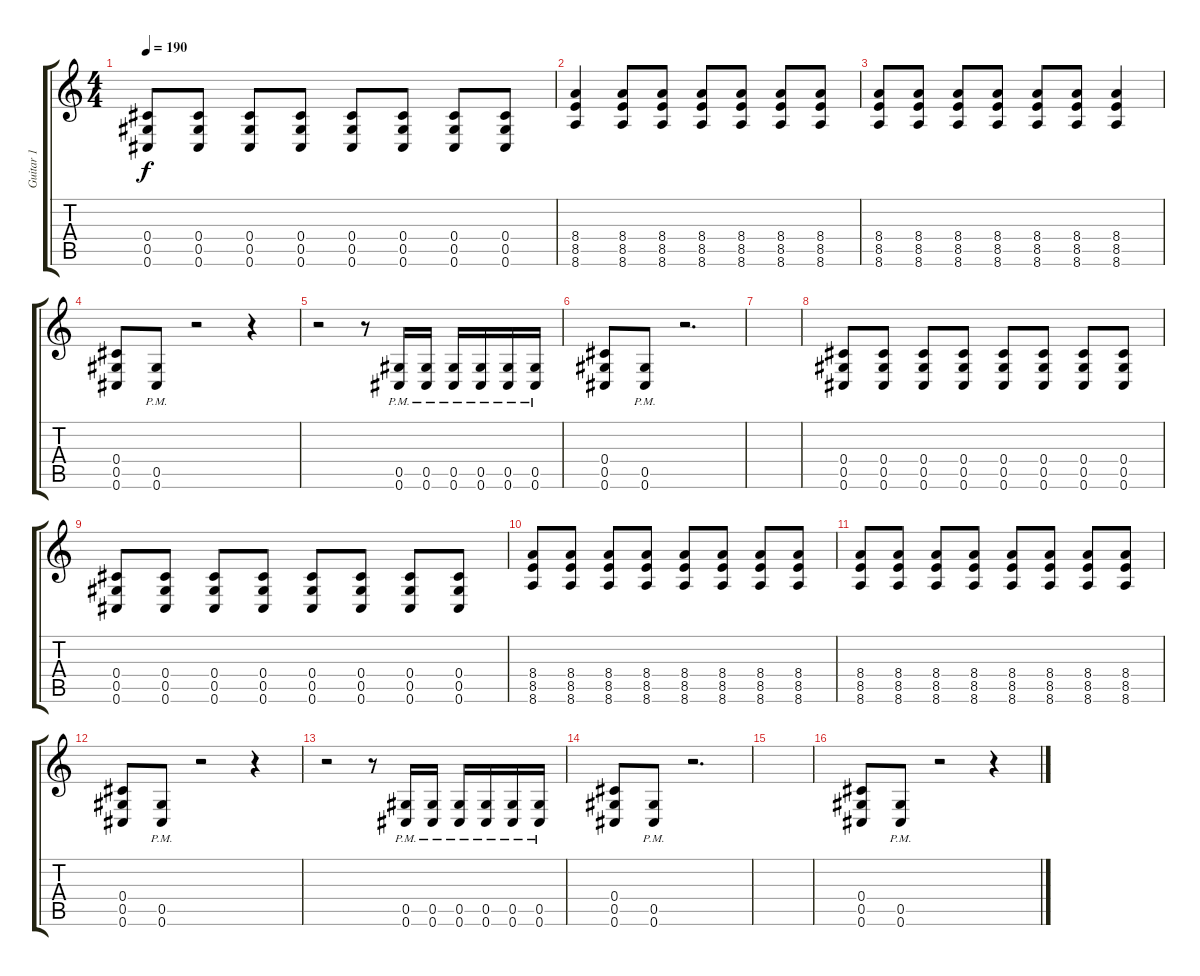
\track ("Guitar 1" "Guitar 1") {instrument overdrivenguitar}
\staff {score tabs}
\tuning (Eb4 Bb3 Gb3 Db3 Ab2 Db2) {hide}
\ts (4 4)
\tempo 190
\clef g2
\ks c
(0.4 0.5 0.6).8{dy f} (0.4 0.5 0.6).8 (0.4 0.5 0.6).8 (0.4 0.5 0.6).8 (0.4 0.5 0.6).8 (0.4 0.5 0.6).8 (0.4 0.5 0.6).8 (0.4 0.5 0.6).8 |
(8.4 8.5 8.6).4 (8.4 8.5 8.6).8 (8.4 8.5 8.6).8 (8.4 8.5 8.6).8 (8.4 8.5 8.6).8 (8.4 8.5 8.6).8 (8.4 8.5 8.6).8 |
(8.4 8.5 8.6).8 (8.4 8.5 8.6).8 (8.4 8.5 8.6).8 (8.4 8.5 8.6).8 (8.4 8.5 8.6).8 (8.4 8.5 8.6).8 (8.4 8.5 8.6).4 |
(0.4 0.5 0.6).8 (0.5{pm} 0.6{pm}).8 r.2 r.4 |
r.2 r.8 (0.5{pm} 0.6{pm}).16 (0.5{pm} 0.6{pm}).16 (0.5{pm} 0.6{pm}).16 (0.5{pm} 0.6{pm}).16 (0.5{pm} 0.6{pm}).16 (0.5{pm} 0.6{pm}).16 |
(0.4 0.5 0.6).8 (0.5{pm} 0.6{pm}).8 r.2{d} |
|
(0.4 0.5 0.6).8 (0.4 0.5 0.6).8 (0.4 0.5 0.6).8 (0.4 0.5 0.6).8 (0.4 0.5 0.6).8 (0.4 0.5 0.6).8 (0.4 0.5 0.6).8 (0.4 0.5 0.6).8 |
(0.4 0.5 0.6).8 (0.4 0.5 0.6).8 (0.4 0.5 0.6).8 (0.4 0.5 0.6).8 (0.4 0.5 0.6).8 (0.4 0.5 0.6).8 (0.4 0.5 0.6).8 (0.4 0.5 0.6).8 |
(8.4 8.5 8.6).8 (8.4 8.5 8.6).8 (8.4 8.5 8.6).8 (8.4 8.5 8.6).8 (8.4 8.5 8.6).8 (8.4 8.5 8.6).8 (8.4 8.5 8.6).8 (8.4 8.5 8.6).8 |
(8.4 8.5 8.6).8 (8.4 8.5 8.6).8 (8.4 8.5 8.6).8 (8.4 8.5 8.6).8 (8.4 8.5 8.6).8 (8.4 8.5 8.6).8 (8.4 8.5 8.6).8 (8.4 8.5 8.6).8 |
(0.4 0.5 0.6).8 (0.5{pm} 0.6{pm}).8 r.2 r.4 |
r.2 r.8 (0.5{pm} 0.6{pm}).16 (0.5{pm} 0.6{pm}).16 (0.5{pm} 0.6{pm}).16 (0.5{pm} 0.6{pm}).16 (0.5{pm} 0.6{pm}).16 (0.5{pm} 0.6{pm}).16 |
(0.4 0.5 0.6).8 (0.5{pm} 0.6{pm}).8 r.2{d} |
|
(0.4 0.5 0.6).8 (0.5{pm} 0.6{pm}).8 r.2 r.4
